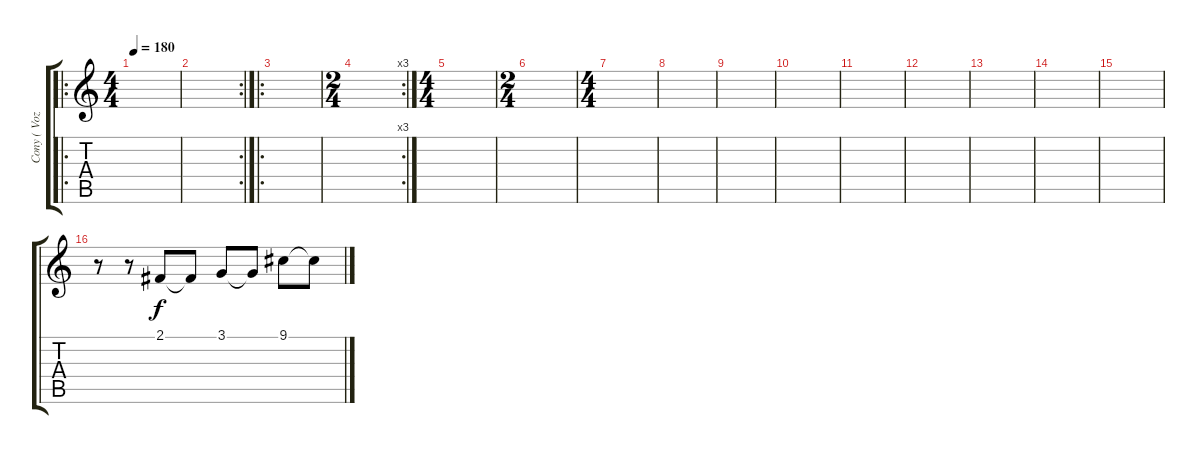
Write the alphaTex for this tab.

\track ("Cony ( Voz)" "Cony ( Voz") {instrument flute}
\staff {score tabs}
\tuning (E4 B3 G3 D3 A2 E2) {hide}
\ro
\ts (4 4)
\tempo 180
\clef g2
\ks c
|
\rc 2
|
\ro
|
\rc 3
\ts (2 4)
|
\ts (4 4)
|
\ts (2 4)
|
\ts (4 4)
|
|
|
|
|
|
|
|
|
r.8 r.8 2.1.8 2.1{t}.8 3.1.8 3.1{t}.8 9.1.8 9.1{t}.8
